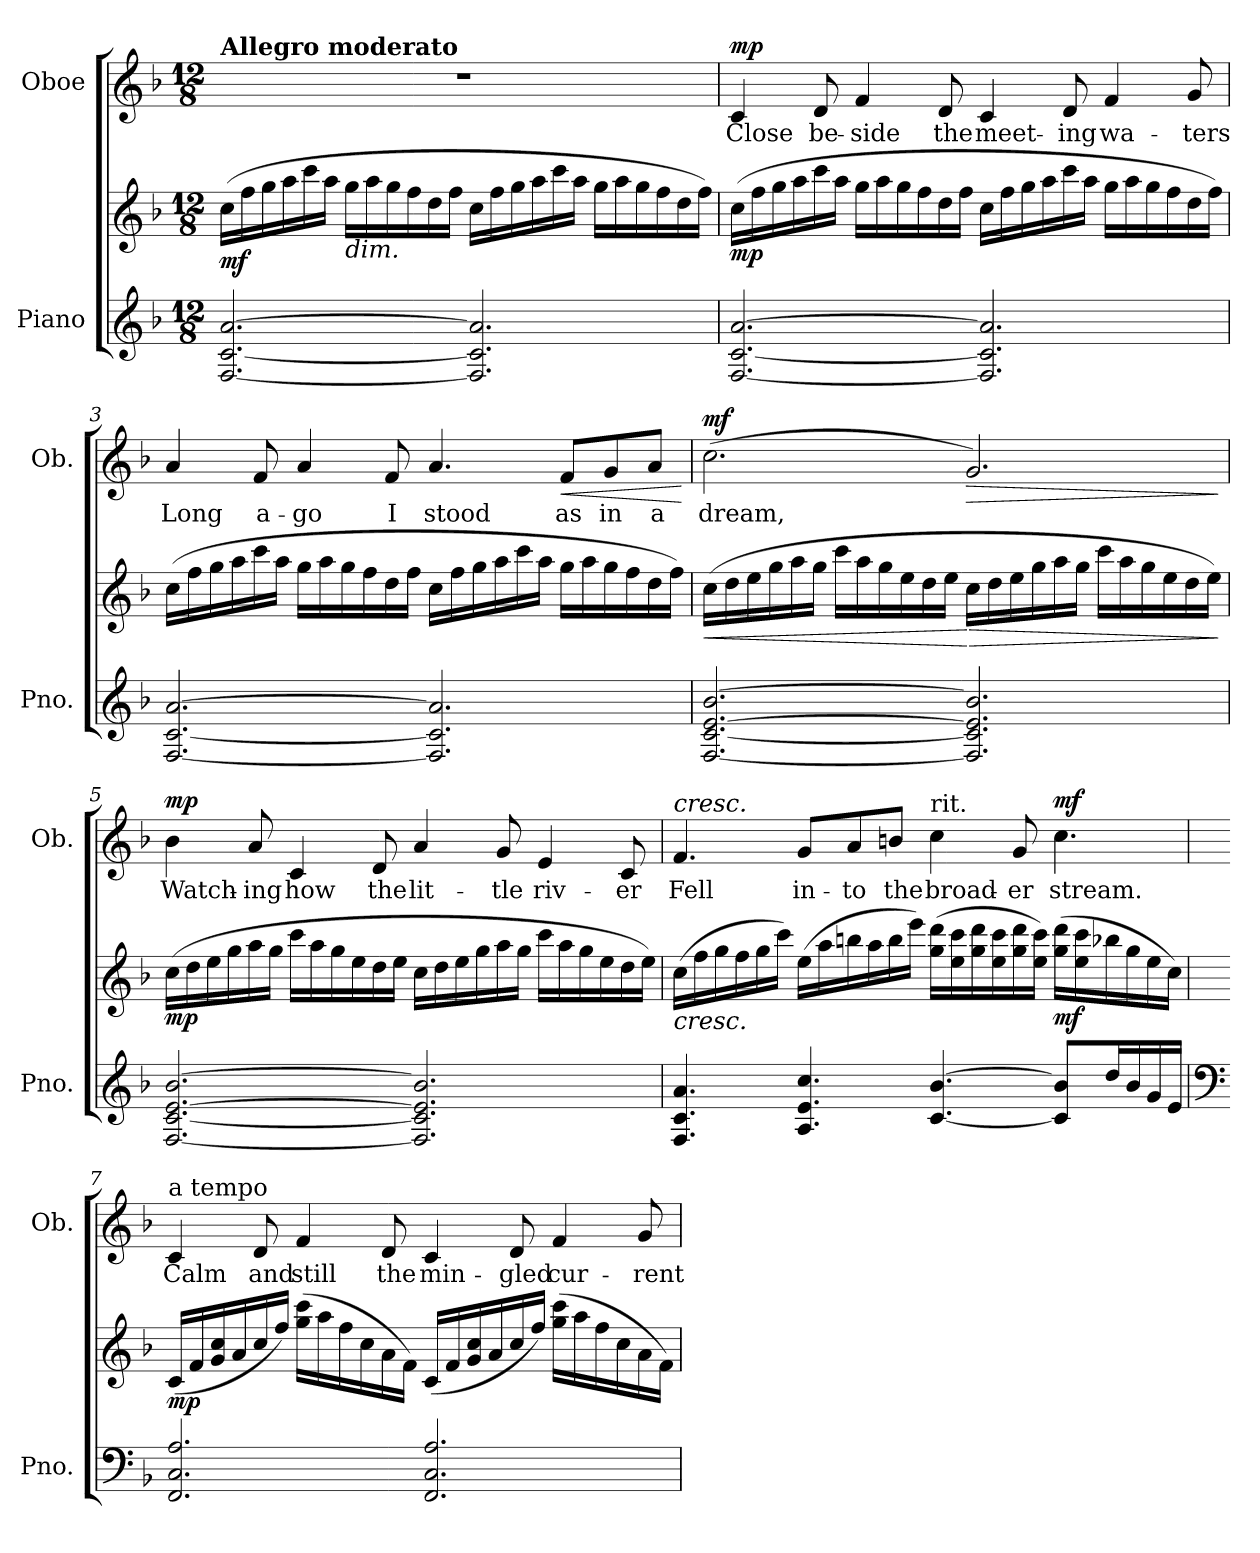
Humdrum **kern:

**kern	**kern	**dynam	**kern	**text	**dynam
*part2	*part2	*part2	*part1	*part1	*part1
*staff3	*staff2	*staff2/3	*staff1	*staff1	*staff1
*I"Piano	*	*	*I"Oboe	*	*
*I'Pno.	*	*	*I'Ob.	*	*
*clefG2	*clefG2	*	*clefG2	*	*
*k[b-]	*k[b-]	*	*k[b-]	*	*
*M12/8	*M12/8	*	*M12/8	*	*
=1	=1	=1	=1	=1	=1
!	!	!	!LO:TX:a:B:t=Allegro moderato	!	!
!	!	!LO:DY:b	!	!	!
[2.F/ [2.c/ [2.a/	(16cc\LL	mf	1.r	.	.
.	16ff\	.	.	.	.
.	16gg\	.	.	.	.
.	16aa\	.	.	.	.
.	16ccc\	.	.	.	.
.	16aa\JJ	.	.	.	.
!	!LO:TX:b:i:t=dim.	!	!	!	!
.	16gg\LL	.	.	.	.
.	16aa\	.	.	.	.
.	16gg\	.	.	.	.
.	16ff\	.	.	.	.
.	16dd\	.	.	.	.
.	16ff\JJ	.	.	.	.
2.F/] 2.c/] 2.a/]	16cc\LL	.	.	.	.
.	16ff\	.	.	.	.
.	16gg\	.	.	.	.
.	16aa\	.	.	.	.
.	16ccc\	.	.	.	.
.	16aa\JJ	.	.	.	.
.	16gg\LL	.	.	.	.
.	16aa\	.	.	.	.
.	16gg\	.	.	.	.
.	16ff\	.	.	.	.
.	16dd\	.	.	.	.
.	16ff\JJ)	.	.	.	.
!!LO:LB:g=z
=2	=2	=2	=2	=2	=2
!	!	!LO:DY:b	!	!LO:LY:b	!LO:DY:a
[2.F/ [2.c/ [2.a/	(16cc\LL	mp	4c/	Close	mp
.	16ff\	.	.	.	.
.	16gg\	.	.	.	.
.	16aa\	.	.	.	.
!	!	!	!	!LO:LY:b	!
.	16ccc\	.	8d/	be-	.
.	16aa\JJ	.	.	.	.
!	!	!	!	!LO:LY:b	!
.	16gg\LL	.	4f/	-side	.
.	16aa\	.	.	.	.
.	16gg\	.	.	.	.
.	16ff\	.	.	.	.
!	!	!	!	!LO:LY:b	!
.	16dd\	.	8d/	the	.
.	16ff\JJ	.	.	.	.
!	!	!	!	!LO:LY:b	!
2.F/] 2.c/] 2.a/]	16cc\LL	.	4c/	meet-	.
.	16ff\	.	.	.	.
.	16gg\	.	.	.	.
.	16aa\	.	.	.	.
!	!	!	!	!LO:LY:b	!
.	16ccc\	.	8d/	-ing	.
.	16aa\JJ	.	.	.	.
!	!	!	!	!LO:LY:b	!
.	16gg\LL	.	4f/	wa-	.
.	16aa\	.	.	.	.
.	16gg\	.	.	.	.
.	16ff\	.	.	.	.
!	!	!	!	!LO:LY:b	!
.	16dd\	.	8g/	-ters	.
.	16ff\JJ)	.	.	.	.
!!LO:LB:g=z
=3	=3	=3	=3	=3	=3
!	!	!	!	!LO:LY:b	!
[2.F/ [2.c/ [2.a/	(16cc\LL	.	4a/	Long	.
.	16ff\	.	.	.	.
.	16gg\	.	.	.	.
.	16aa\	.	.	.	.
!	!	!	!	!LO:LY:b	!
.	16ccc\	.	8f/	a-	.
.	16aa\JJ	.	.	.	.
!	!	!	!	!LO:LY:b	!
.	16gg\LL	.	4a/	-go	.
.	16aa\	.	.	.	.
.	16gg\	.	.	.	.
.	16ff\	.	.	.	.
!	!	!	!	!LO:LY:b	!
.	16dd\	.	8f/	I	.
.	16ff\JJ	.	.	.	.
!	!	!	!	!LO:LY:b	!
2.F/] 2.c/] 2.a/]	16cc\LL	.	4.a/	stood	.
.	16ff\	.	.	.	.
.	16gg\	.	.	.	.
.	16aa\	.	.	.	.
.	16ccc\	.	.	.	.
.	16aa\JJ	.	.	.	.
!	!	!	!	!LO:LY:b	!LO:HP:b
.	16gg\LL	.	8f/L	as	<
.	16aa\	.	.	.	.
!	!	!	!	!LO:LY:b	!
.	16gg\	.	8g/	in	.
.	16ff\	.	.	.	.
!	!	!	!	!LO:LY:b	!
.	16dd\	.	8a/J	a	.
.	16ff\JJ)	.	.	.	.
.	.	.	.	.	[
!!LO:PB:g=z
=4	=4	=4	=4	=4	=4
!	!	!LO:HP:b	!	!LO:LY:b	!LO:DY:a
[2.F/ [2.c/ [2.e/ [2.b-/	(16cc\LL	<	(2.cc\	dream,	mf
.	16dd\	.	.	.	.
.	16ee\	.	.	.	.
.	16gg\	.	.	.	.
.	16aa\	.	.	.	.
.	16gg\JJ	.	.	.	.
.	16ccc\LL	.	.	.	.
.	16aa\	.	.	.	.
.	16gg\	.	.	.	.
.	16ee\	.	.	.	.
.	16dd\	.	.	.	.
.	16ee\JJ	.	.	.	.
!	!	!LO:HP:n=1:b	!	!	!LO:HP:b
2.F/] 2.c/] 2.e/] 2.b-/]	16cc\LL	[ >	2.g/)	.	>
.	16dd\	.	.	.	.
.	16ee\	.	.	.	.
.	16gg\	.	.	.	.
.	16aa\	.	.	.	.
.	16gg\JJ	.	.	.	.
.	16ccc\LL	.	.	.	.
.	16aa\	.	.	.	.
.	16gg\	.	.	.	.
.	16ee\	.	.	.	.
.	16dd\	.	.	.	.
.	16ee\JJ)	.	.	.	.
.	.	]	.	.	]
!!LO:LB:g=z
=5	=5	=5	=5	=5	=5
!	!	!LO:DY:b	!	!LO:LY:b	!LO:DY:a
[2.F/ [2.c/ [2.e/ [2.b-/	(16cc\LL	mp	4b-\	Watch-	mp
.	16dd\	.	.	.	.
.	16ee\	.	.	.	.
.	16gg\	.	.	.	.
!	!	!	!	!LO:LY:b	!
.	16aa\	.	8a/	-ing	.
.	16gg\JJ	.	.	.	.
!	!	!	!	!LO:LY:b	!
.	16ccc\LL	.	4c/	how	.
.	16aa\	.	.	.	.
.	16gg\	.	.	.	.
.	16ee\	.	.	.	.
!	!	!	!	!LO:LY:b	!
.	16dd\	.	8d/	the	.
.	16ee\JJ	.	.	.	.
!	!	!	!	!LO:LY:b	!
2.F/] 2.c/] 2.e/] 2.b-/]	16cc\LL	.	4a/	lit-	.
.	16dd\	.	.	.	.
.	16ee\	.	.	.	.
.	16gg\	.	.	.	.
!	!	!	!	!LO:LY:b	!
.	16aa\	.	8g/	-tle	.
.	16gg\JJ	.	.	.	.
!	!	!	!	!LO:LY:b	!
.	16ccc\LL	.	4e/	riv-	.
.	16aa\	.	.	.	.
.	16gg\	.	.	.	.
.	16ee\	.	.	.	.
!	!	!	!	!LO:LY:b	!
.	16dd\	.	8c/	-er	.
.	16ee\JJ)	.	.	.	.
!!LO:LB:g=z
=6	=6	=6	=6	=6	=6
!	!	!	!LO:TX:a:i:t=cresc.	!	!
!	!LO:TX:b:i:t=cresc.	!	!	!	!
!	!	!	!	!LO:LY:b	!
4.F/ 4.c/ 4.a/	(16cc\LL	.	4.f/	Fell	.
.	16ff\	.	.	.	.
.	16gg\	.	.	.	.
.	16ff\	.	.	.	.
.	16gg\	.	.	.	.
.	16ccc\JJ)	.	.	.	.
!	!	!	!	!LO:LY:b	!
4.A/ 4.e/ 4.cc/	(16ee\LL	.	8g/L	in-	.
.	16aa\	.	.	.	.
!	!	!	!	!LO:LY:b	!
.	16bbn\	.	8a/	-to	.
.	16aa\	.	.	.	.
!	!	!	!	!LO:LY:b	!
.	16bb\	.	8bn/J	the	.
.	16eee\JJ)	.	.	.	.
!	!	!	!LO:TX:a:t=rit.	!	!
!	!	!	!	!LO:LY:b	!
[4.c/ [4.b-/	(16gg\ 16ddd\LL	.	4cc\	broad-	.
.	16ee\ 16ccc\	.	.	.	.
.	16gg\ 16ddd\	.	.	.	.
.	16ee\ 16ccc\	.	.	.	.
!	!	!	!	!LO:LY:b	!
.	16gg\ 16ddd\	.	8g/	-er	.
.	16ee\ 16ccc\JJ)	.	.	.	.
!	!	!LO:DY:b	!	!LO:LY:b	!LO:DY:a
8c/] 8b-/]L	(16gg\ 16ddd\LL	mf	4.cc\	stream.	mf
.	16ee\ 16ccc\	.	.	.	.
16dd/L	16bb-X\	.	.	.	.
16b-/	16gg\	.	.	.	.
16g/	16ee\	.	.	.	.
16e/JJ	16cc\JJ)	.	.	.	.
!!LO:PB:g=z
=7	=7	=7	=7	=7	=7
*clefF4	*	*	*	*	*
!	!	!	!LO:TX:a:t=a tempo	!	!
!	!	!LO:DY:b	!	!LO:LY:b	!
2.FF/ 2.C/ 2.A/	(16c/LL	mp	4c/	Calm	.
.	16f/	.	.	.	.
.	16g/ 16cc/	.	.	.	.
.	16a/	.	.	.	.
!	!	!	!	!LO:LY:b	!
.	16cc/	.	8d/	and	.
.	16ff/JJ)	.	.	.	.
!	!	!	!	!LO:LY:b	!
.	(16gg\ 16ccc\LL	.	4f/	still	.
.	16aa\	.	.	.	.
.	16ff\	.	.	.	.
.	16cc\	.	.	.	.
!	!	!	!	!LO:LY:b	!
.	16a\	.	8d/	the	.
.	16f\JJ)	.	.	.	.
!	!	!	!	!LO:LY:b	!
2.FF/ 2.C/ 2.A/	(16c/LL	.	4c/	min-	.
.	16f/	.	.	.	.
.	16g/ 16cc/	.	.	.	.
.	16a/	.	.	.	.
!	!	!	!	!LO:LY:b	!
.	16cc/	.	8d/	-gled	.
.	16ff/JJ)	.	.	.	.
!	!	!	!	!LO:LY:b	!
.	(16gg\ 16ccc\LL	.	4f/	cur-	.
.	16aa\	.	.	.	.
.	16ff\	.	.	.	.
.	16cc\	.	.	.	.
!	!	!	!	!LO:LY:b	!
.	16a\	.	8g/	-rent	.
.	16f\JJ)	.	.	.	.
=	=	=	=	=	=
*-	*-	*-	*-	*-	*-
